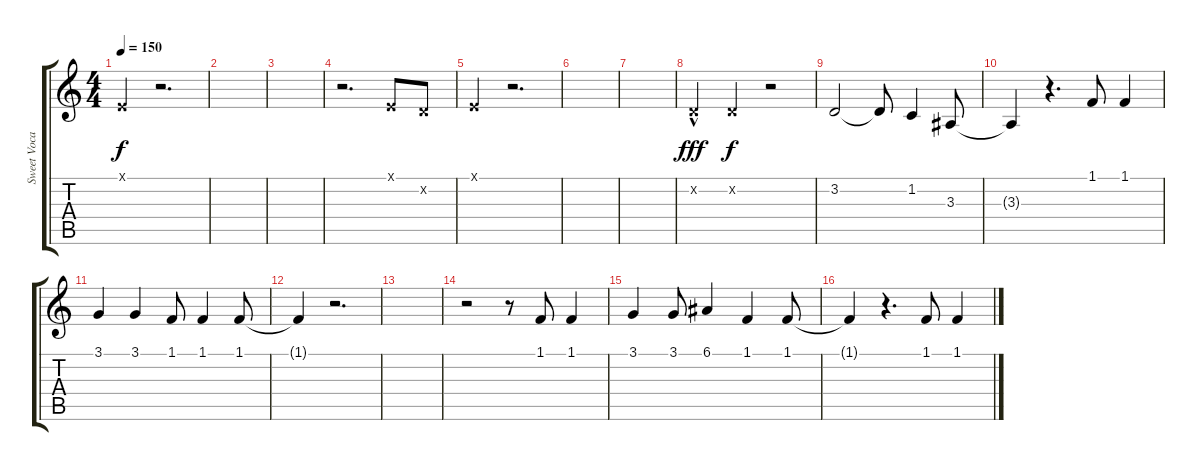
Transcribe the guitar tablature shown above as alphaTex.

\track ("Sweet Vocals" "Sweet Voca") {instrument sopranosax}
\staff {score tabs}
\tuning (E4 B3 G3 D3 A2 E2) {hide}
\ts (4 4)
\tempo 150
\clef g2
\ks c
0.1{x}.4{dy f} r.2{d} |
|
|
r.2{d} 0.1{x}.8 3.2{x}.8 |
0.1{x}.4 r.2{d} |
|
|
3.2{hac x}.4{dy fff} 3.2{x}.4{dy f} r.2 |
3.2.2 3.2{t}.8 1.2.4 3.3.8 |
3.3{t}.4 r.4{d} 1.1.8 1.1.4 |
3.1.4 3.1.4 1.1.8 1.1.4 1.1.8 |
1.1{t}.4 r.2{d} |
|
r.2 r.8 1.1.8 1.1.4 |
3.1.4 3.1.8 6.1.4 1.1.4 1.1.8 |
1.1{t}.4 r.4{d} 1.1.8 1.1.4
